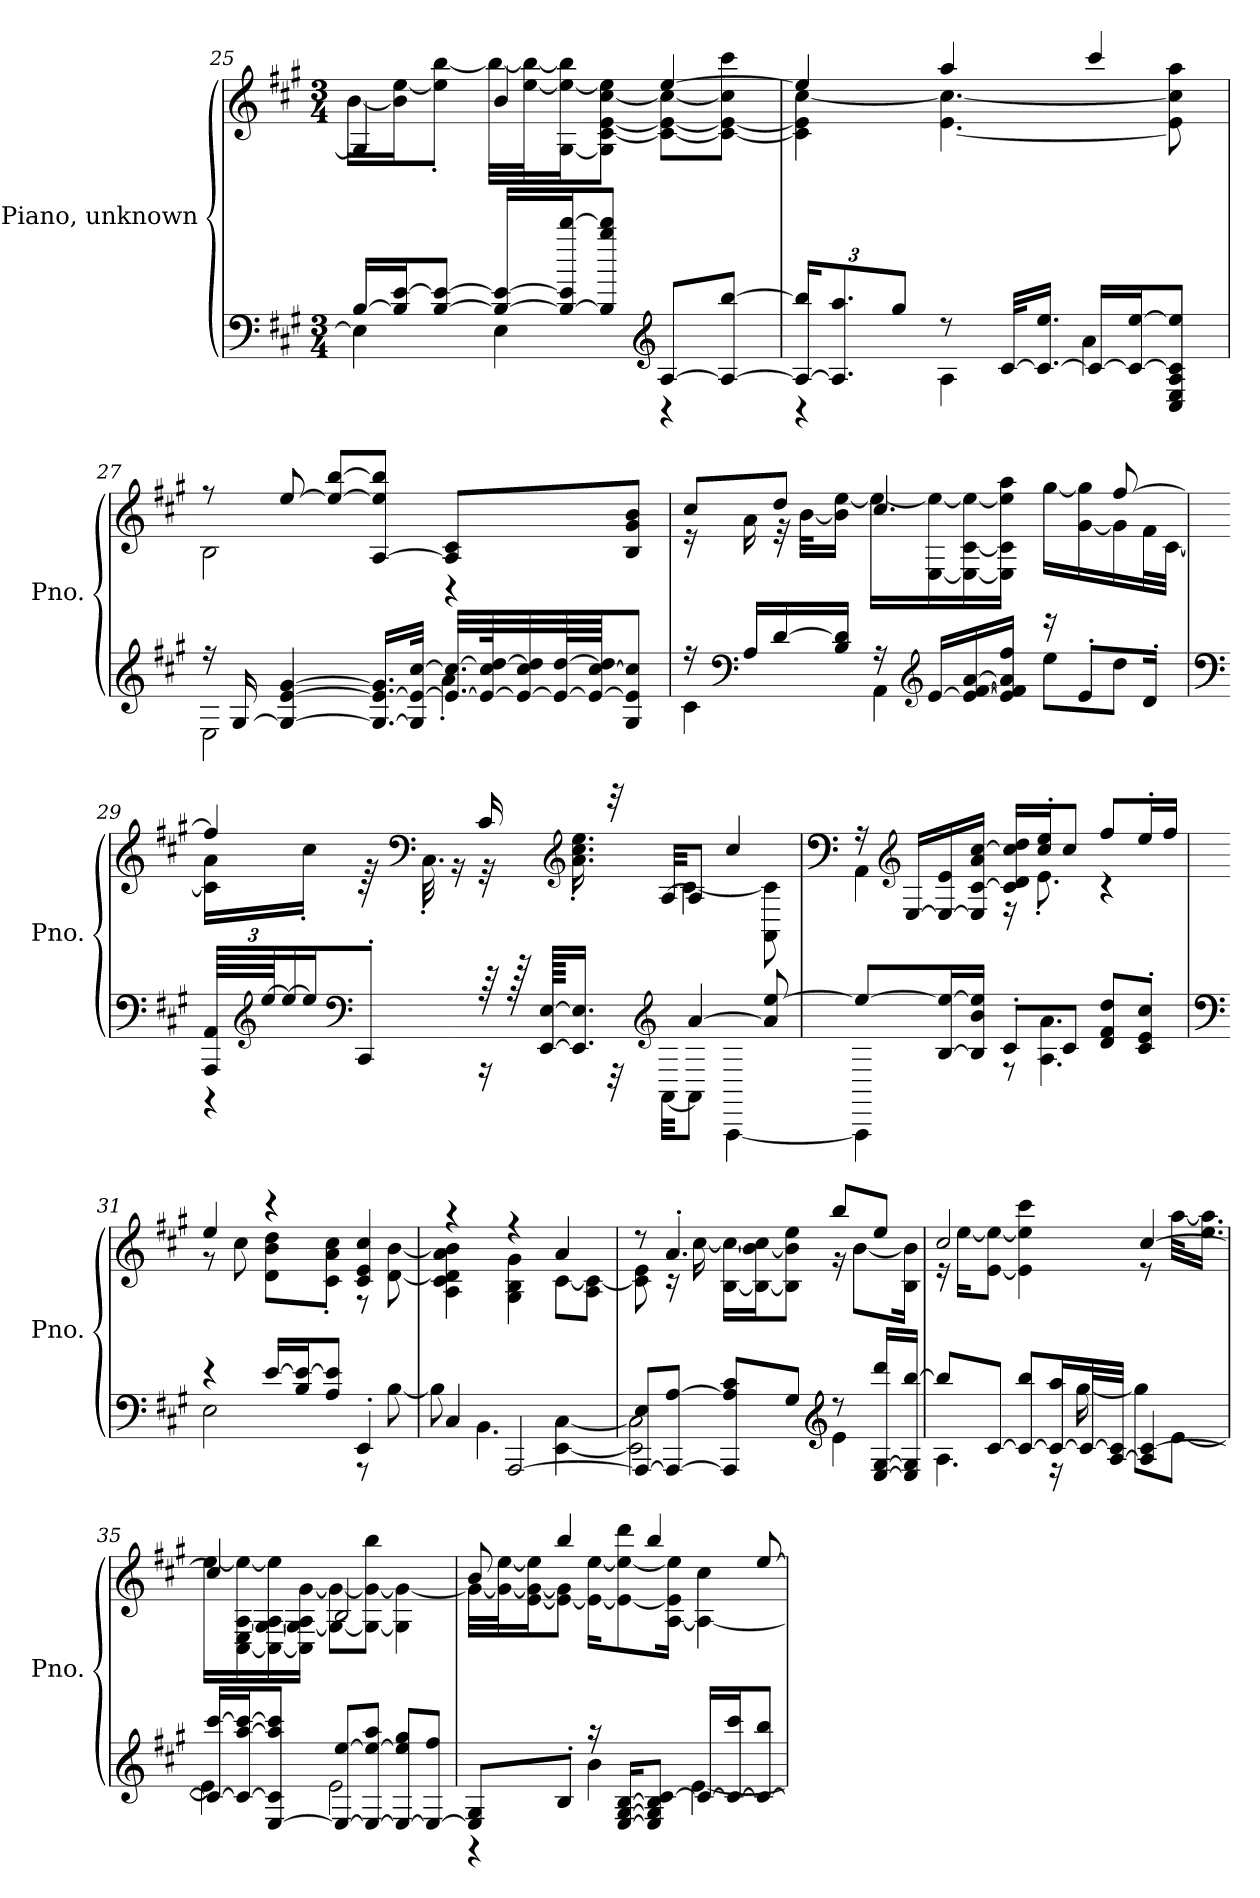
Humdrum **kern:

**kern	**kern
*part1	*part1
*staff2	*staff1
*I"Piano, unknown	*
*I'Pno.	*
!!LO:LB:g=z
*clefF4	*clefG2
*k[f#c#g#]	*k[f#c#g#]
*M3/4	*M3/4
=25	=25
*^	*^
[16B/LL	4E\]	4G#/]	[16b\LL
16B/] [16e/J	.	.	16b\] [16ee\J
[8B/ 8e/_J	.	.	8ee\]' [8bb\'J
16B/_ 16e/_LL	4E\	4b/	32bb\LLL_
.	.	.	[32ee\ 32bb\_J
16B/_ 16e/] [16ddd/J	.	.	[16G#\ 16ee\_ 16bb\]J
8B/] 8bb/ 8ddd/]J	.	.	8G#\] [8c#\ [8e\ [8cc#\ 8ee\]J
*clefG2	*	*	*
[8A/L	4r	[4ee/	8c#\_ 8e\_ 8cc#\_L
8A/_ [8bb/J	.	.	8c#\_ 8e\_ 8cc#\] 8ccc#\J
=26	=26	=26	=26
*Xbrackettup	*	*	*
24A/_ 24bb/]KL	4r	4ee/]	4c#\] 4e\] [4cc#\
12.A/] 12.aa/	.	.	.
12gg#/J	.	.	.
8r	4A\	4aa/	[4.e\ 4.cc#\_
[32c#/KLL	.	.	.
16.c#/_ 16.ee/JJ	.	.	.
16c#/LL_	4a\	4ccc#/	.
16c#/_ [16ee/J	.	.	.
8C#/ 8E/ 8A/ 8c#/] 8ee/]J	.	.	8e\] 8cc#\] 8aa\
!!LO:LB:g=z	!!
=27	=27	=27	=27
16r	2E\	8r	2B\
[16G#/	.	.	.
4G#/_ [4e/ [4g#/	.	[8ee/	.
.	.	8ee/_ [8bb/L	.
16.G#/_ 16.e/_ 16.g#/]LL	.	[8A/ 8ee/] 8bb/]J	.
32G#/] 32e/_ [32cc#/JJk	.	.	.
32.e/_ 32.cc#/_LLL	4a'\	8A/] 8c#/L	4r
64e/_ 64cc#/] [64dd/K	.	.	.
32e/_ 32cc#/ 32dd/]	.	.	.
64e/_ [64dd/L	.	.	.
64e/_ [64cc#/ 64dd/]JJJ	.	.	.
8G#/ 8e/] 8cc#/]J	.	8B/ 8g#/ 8b/J	.
=28	=28	=28	=28
16r	4c#\	8cc#/L	16r
*clefF4	*	*	*
16A/LL	.	.	16a\
[16d/	.	8dd/J	32r
.	.	.	[32b\KLL
16B/ 16d/]JJ	.	.	16b\] [16ee\JJ
16r	4AA\	4.cc#/	16ee\LL_
*clefG2	*	*	*
[16e/LL	.	.	[16E\ 16ee\_
16e/_ [16f#/ [16a/	.	.	16E\_ [16c#\ 16ee\_
16e/] 16f#/] 16a/] 16ff#/JJ	.	.	16E\] 16c#\] 16ee\] 16aa\JJ
16r	8ee\L	.	[16gg#\LL
8e'/L	.	.	[16g#\ 16gg#\]
.	8dd\J	[8ff#/	16g#\]
16d'/Jk	.	.	32f#\L
.	.	.	[32c#\JJJ
!!LO:LB:g=z	!!
=29	=29	=29	=29
*clefF4	*	*	*
96AAA/ 96AA/LLLL	4r	4ff#/]	16c#\] 16a\LL
*clefG2	*	*	*
[96ee/JJ	.	.	.
24ee/_	.	.	.
16ee/J]	.	.	16cc#'\JJ
*clefF4	*	*	*
8CC#'/J	.	.	64r
*	*	*clefF4	*
.	.	.	32.C#'\
.	.	.	16r
64r	16r	16c#/	32r
128r	.	.	.
[128EE/ [128E/KKKLL	.	.	.
*	*	*clefG2	*
16.EE/] 16.E/]JJ	.	.	16.a\' 16.cc#\' 16.ee\'
.	32r	32r	.
*clefG2	*	*	*
.	[32AA\KKL	[32A/KKL	.
[4a/	8AA\J]	8A/J]	[4c#\
.	[4AAA\	4cc#/	.
8a/] [8ee/	.	.	8AA\ 8c#\]
!!LO:PB:g=z	!!
=30	=30	=30	=30
*	*	*clefF4	*
8ee/L_	4AAA\]	16r	4AA\
*	*	*clefG2	*
.	.	[16E/LL	.
[16B/ 16ee/_L	.	16E/_ 16e/	.
16B/] 16b/ 16ee/]JJ	.	16E/] [16c#/ 16a/ [16cc#/JJ	.
8c#'/L	8r	16c#/] 16d/ 16cc#/] 16dd/LL	16r
.	.	16cc#/' 16ee/'J	8.e'\
8c#/J	4.A\ 4.a\	8cc#/J	.
8d/ 8f#/ 8dd/L	.	8ff#/L	4r
8c#/' 8e/' 8cc#/'J	.	16ee'/L	.
.	.	16ff#/JJ	.
=31	=31	=31	=31
*clefF4	*	*	*
4r	2E\	4ee/	8r
.	.	.	8cc#\
[16e/LL	.	4r	8d\ 8b\ 8dd\L
16B/ 16e/_J	.	.	.
8A/ 8e/]J	.	.	8c#\' 8a\' 8cc#\'J
4EE'/	8r	4c#/ 4e/ 4cc#/	8r
.	[8B\	.	[8d\ [8b\
=32	=32	=32	=32
4C#/	8B\]	4r	4A\ 4c#\ 4d\] 4a\ 4b\]
.	4.BB\	.	.
[2AAA/	.	4r	4G#\ 4B\ 4g#\
.	[4EE\ [4C#\	4a/	[8c#\L
.	.	.	8A\ 8c#\_J
!!LO:LB:g=z	!!
=33	=33	=33	=33
8AAA/_ 8E/L	2EE\] 2C#\]	8r	8c#\] 8e\
8AAA/_ [8A/J	.	4.a'/	16r
.	.	.	[16cc#\
8AAA/] 8A/] 8c#/L	.	.	[16B\ 16cc#\_LL
.	.	.	16B\_ [16b\ 16cc#\]J
8G#/J	.	.	8B\] 8b\] 8ee\J
*clefG2	*	*	*
8r	4e\	8bb/L	16r
.	.	.	[8b\L
[16E/ [16G#/ 16ddd/LL	.	8ee/J	.
16E/] 16G#/] [16bb/JJ	.	.	16B\ 16b\]Jk
=34	=34	=34	=34
8bb/L]	4.A\	2cc#/	16r
.	.	.	[16ee\KL
[8c#/J	.	.	[8e\ 8ee\_J
8c#/_ 8bb/L	.	.	4e\] 4ee\] 4ccc#\
16c#/_ 16aa/L	16r	.	.
32c#/L_	[16gg#\	.	.
[32A/ 32c#/]JJJ	.	.	.
4A/] [4c#/	8gg#\L]	[4cc#/	8r
.	[8e\J	.	[32aa\KLL
.	.	.	16.ee\ 16.aa\]JJ
!!LO:LB:g=z	!!
=35	=35	=35	=35
16c#/_ [16ccc#/LL	4e\]	4cc#/]	[16ee\LL
16c#/_ [16aa/ 16ccc#/_J	.	.	[16C#\ 16E\ [16A\ 16ee\_
[8E/ 8c#/] 8aa/] 8ccc#/]J	.	.	16C#\_ [16G#\ 16A\_ 16ee\]
.	.	.	16C#\] 16G#\_ 16A\] [16g#\JJ
8E/_ [8ee/L	2e\	2B/	8G#\_ 8g#\_L
8E/_ 8ee/_ 8aa/J	.	.	8G#\_ 8g#\_ 8bb\J
8E/_ 8ee/] 8gg#/L	.	.	4G#\] 4g#\_
8E/_ 8ff#/J	.	.	.
=36	=36	=36	=36
8E/] 8G#/L	4r	8b/	32g#\LLL_
.	.	.	32g#\_ [32ee\J
.	.	.	[16e\ 16g#\_ 16ee\]J
8B'/J	.	4bb/	8e\_ 8g#\]J
16r	4b\	.	16e\_ [16ee\KL
[16E/ [16G#/ [16B/KL	.	.	8e\_ 8ee\_ 8ddd\
8E/] 8G#/] 8B/] [8c#/J	.	4bb/	.
.	.	.	[16A\ 16e\] 16ee\]Jk
16c#/LL_	[4e\	.	4A\_ 4cc#\
16c#/_ 16ccc#/J	.	.	.
8c#/_ 8bb/J	.	[8ee/	.
*v	*v	*	*
*	*v	*v
=	=
*-	*-
